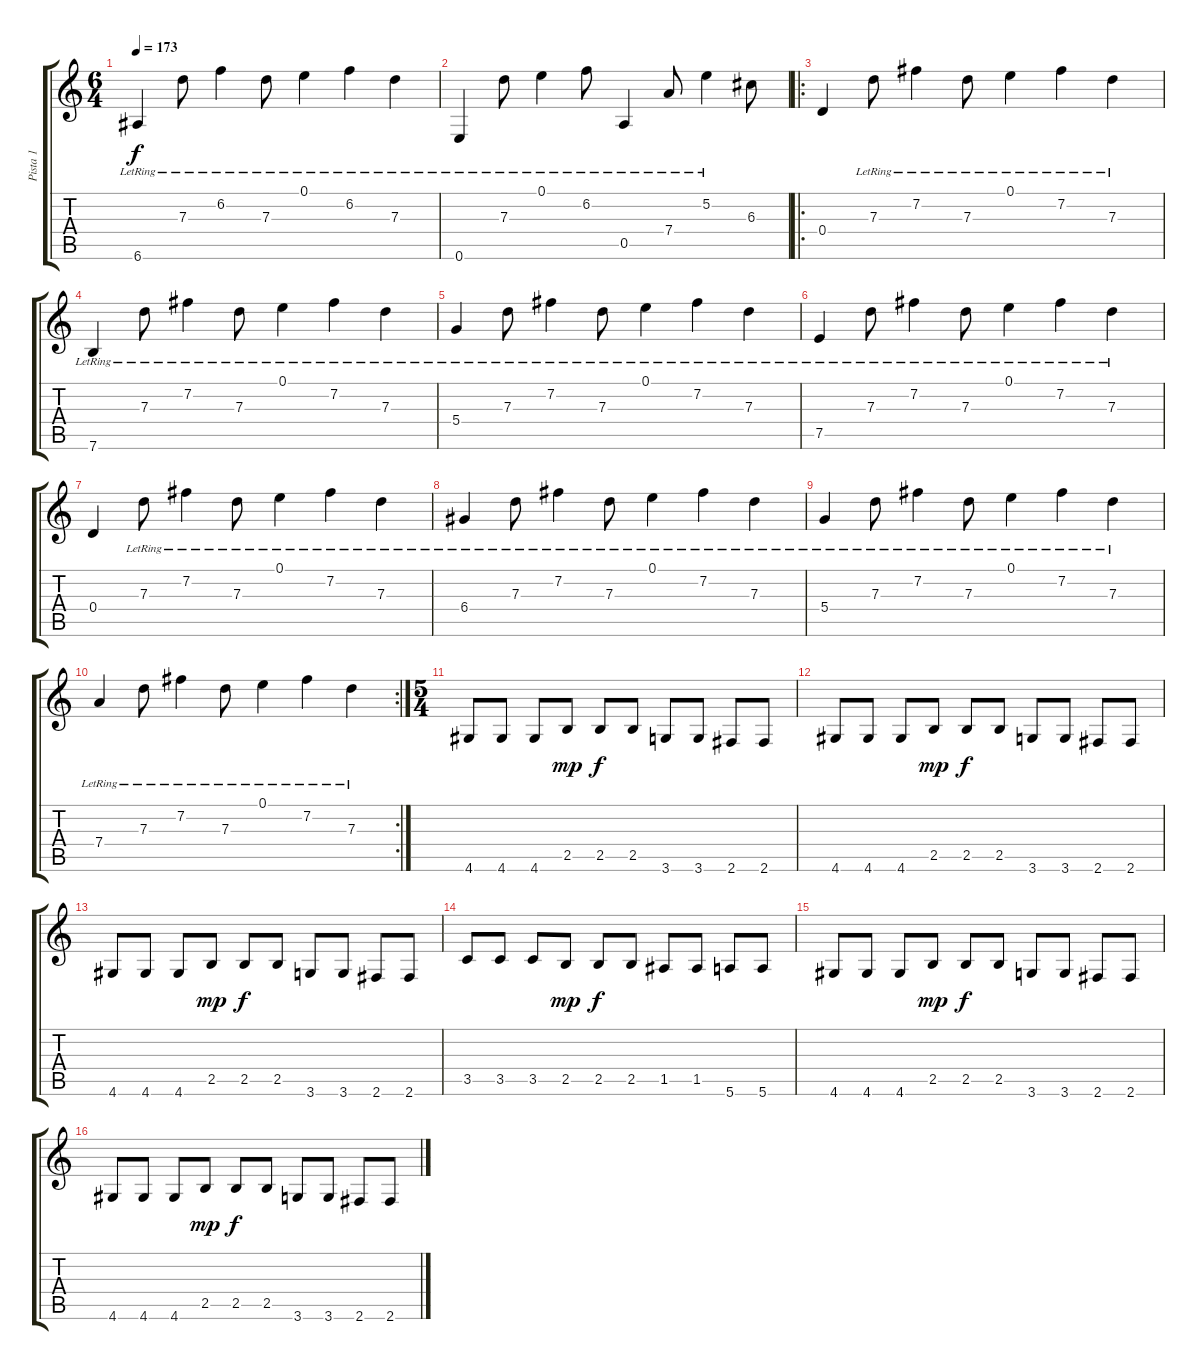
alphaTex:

\track ("Pista 1" "Pista 1") {instrument overdrivenguitar}
\staff {score tabs}
\tuning (E4 B3 G3 D3 A2 E2) {hide}
\ts (6 4)
\tempo 173
\clef g2
\ks c
6.6{lr}.4{dy f volume 10 instrument electricguitarjazz} 7.3{lr}.8 6.2{lr}.4 7.3{lr}.8 0.1{lr}.4 6.2{lr}.4 7.3{lr}.4 |
0.6{lr}.4{volume 10 instrument electricguitarjazz} 7.3{lr}.8 0.1{lr}.4 6.2{lr}.8 0.5{lr}.4 7.4{lr}.8 5.2{lr}.4 6.3.8 |
\ro
0.4.4{volume 10 instrument electricguitarjazz} 7.3{lr}.8 7.2{lr}.4 7.3{lr}.8 0.1{lr}.4 7.2{lr}.4 7.3{lr}.4 |
7.6{lr}.4{volume 10 instrument electricguitarjazz} 7.3{lr}.8 7.2{lr}.4 7.3{lr}.8 0.1{lr}.4 7.2{lr}.4 7.3{lr}.4 |
5.4{lr}.4{volume 10 instrument electricguitarjazz} 7.3{lr}.8 7.2{lr}.4 7.3{lr}.8 0.1{lr}.4 7.2{lr}.4 7.3{lr}.4 |
7.5{lr}.4{volume 10 instrument electricguitarjazz} 7.3{lr}.8 7.2{lr}.4 7.3{lr}.8 0.1{lr}.4 7.2{lr}.4 7.3{lr}.4 |
0.4.4{volume 10 instrument electricguitarjazz} 7.3{lr}.8 7.2{lr}.4 7.3{lr}.8 0.1{lr}.4 7.2{lr}.4 7.3{lr}.4 |
6.4{lr}.4{volume 10 instrument electricguitarjazz} 7.3{lr}.8 7.2{lr}.4 7.3{lr}.8 0.1{lr}.4 7.2{lr}.4 7.3{lr}.4 |
5.4{lr}.4{volume 10 instrument electricguitarjazz} 7.3{lr}.8 7.2{lr}.4 7.3{lr}.8 0.1{lr}.4 7.2{lr}.4 7.3{lr}.4 |
\rc 2
7.4{lr}.4{volume 10 instrument electricguitarjazz} 7.3{lr}.8 7.2{lr}.4 7.3{lr}.8 0.1{lr}.4 7.2{lr}.4 7.3{lr}.4 |
\ts (5 4)
4.6.8{volume 14 balance 16 instrument overdrivenguitar} 4.6.8{volume 11} 4.6.8{volume 8} 2.5.8{dy mp volume 14 balance 12} 2.5.8{dy f volume 11} 2.5.8{volume 8} 3.6.8{balance 8} 3.6.8{balance 0} 2.6.8{balance 16} 2.6.8{balance 8} |
4.6.8{volume 14 balance 0} 4.6.8{volume 11} 4.6.8{volume 8} 2.5.8{dy mp volume 14 balance 12} 2.5.8{dy f volume 11} 2.5.8{volume 8} 3.6.8{balance 8} 3.6.8{balance 0} 2.6.8{balance 16} 2.6.8{balance 8} |
4.6.8{volume 14 balance 16} 4.6.8{volume 11} 4.6.8{volume 8} 2.5.8{dy mp volume 14 balance 12} 2.5.8{dy f volume 11} 2.5.8{volume 8} 3.6.8{balance 8} 3.6.8{balance 0} 2.6.8{balance 16} 2.6.8{balance 8} |
3.5.8{volume 14 balance 0} 3.5.8{volume 11} 3.5.8{volume 8} 2.5.8{dy mp volume 14 balance 12} 2.5.8{dy f volume 11} 2.5.8{volume 8} 1.5.8{balance 8} 1.5.8{balance 0} 5.6.8{balance 16} 5.6.8{balance 8} |
4.6.8{volume 14 balance 16} 4.6.8{volume 11} 4.6.8{volume 8} 2.5.8{dy mp volume 14 balance 12} 2.5.8{dy f volume 11} 2.5.8{volume 8} 3.6.8{balance 8} 3.6.8{balance 0} 2.6.8{balance 16} 2.6.8{balance 8} |
4.6.8{volume 14 balance 0} 4.6.8{volume 11} 4.6.8{volume 8} 2.5.8{dy mp volume 14 balance 12} 2.5.8{dy f volume 11} 2.5.8{volume 8} 3.6.8{balance 8} 3.6.8{balance 0} 2.6.8{balance 16} 2.6.8{balance 8}
